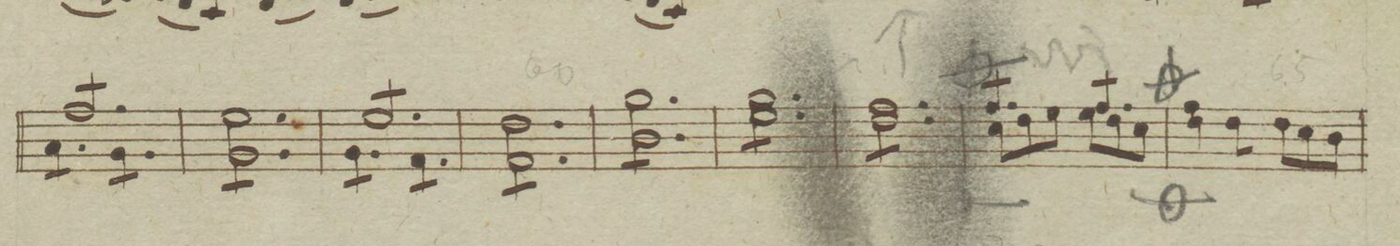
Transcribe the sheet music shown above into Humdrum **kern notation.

**kern	**dynam
*I"Violino Secondo	*
*clefG2	*
*k[b-e-]	*
*met(c)	*
*M6/8	*
*^	*
8ff/L	8a\L	.
8ff/	8a\	.
8ff/	8a\J	.
8ff/	8g\L	.
8ff/	8g\	.
8ff/J	8g\J	.
*v	*v	*
=56	=56
8ee-L 8g\	.
8ee- 8g\	.
8ee- 8g\	.
8ee- 8g\	.
8ee- 8g\	.
8ee-J 8g\	.
=57	=57
*^	*
8ee-/L	8g\L	.
8ee-/	8g\	.
8ee-/	8g\J	.
8ee-/	8f\L	.
8ee-/	8f\	.
8ee-/J	8f\J	.
*v	*v	*
=58	=58
8ddL 8f\	.
8dd 8f\	.
8dd 8f\	.
8dd 8f\	.
8dd 8f\	.
8ddJ 8f\	.
=59	=59
8ggL 8b-\	.
8gg 8b-\	.
8gg 8b-\	.
8gg 8b-\	.
8gg 8b-\	.
8ggJ 8b-\	.
=60	=60
8ggL 8ee-\	.
8gg 8ee-\	.
8gg 8ee-\	.
8gg 8ee-\	.
8gg 8ee-\	.
8ggJ 8ee-\	.
=61	=61
8ffL 8dd\	.
8ff 8dd\	.
8ff 8dd\	.
8ff 8dd\	.
8ff 8dd\	.
8ffJ 8dd\	.
=62	=62
*^	*
8ff/L	8cc\L	.
8ff/	8dd\	.
8ff/J	8ee-\J	.
8ff/L	8ee-\L	.
8ff/	8dd\	.
8ff/J	8cc\J	.
*v	*v	*
=63	=63
4ff 4dd\	.
8dd\	.
8dd\L	.
8cc\	.
8b-\J	.
=64	=64
*-	*-
